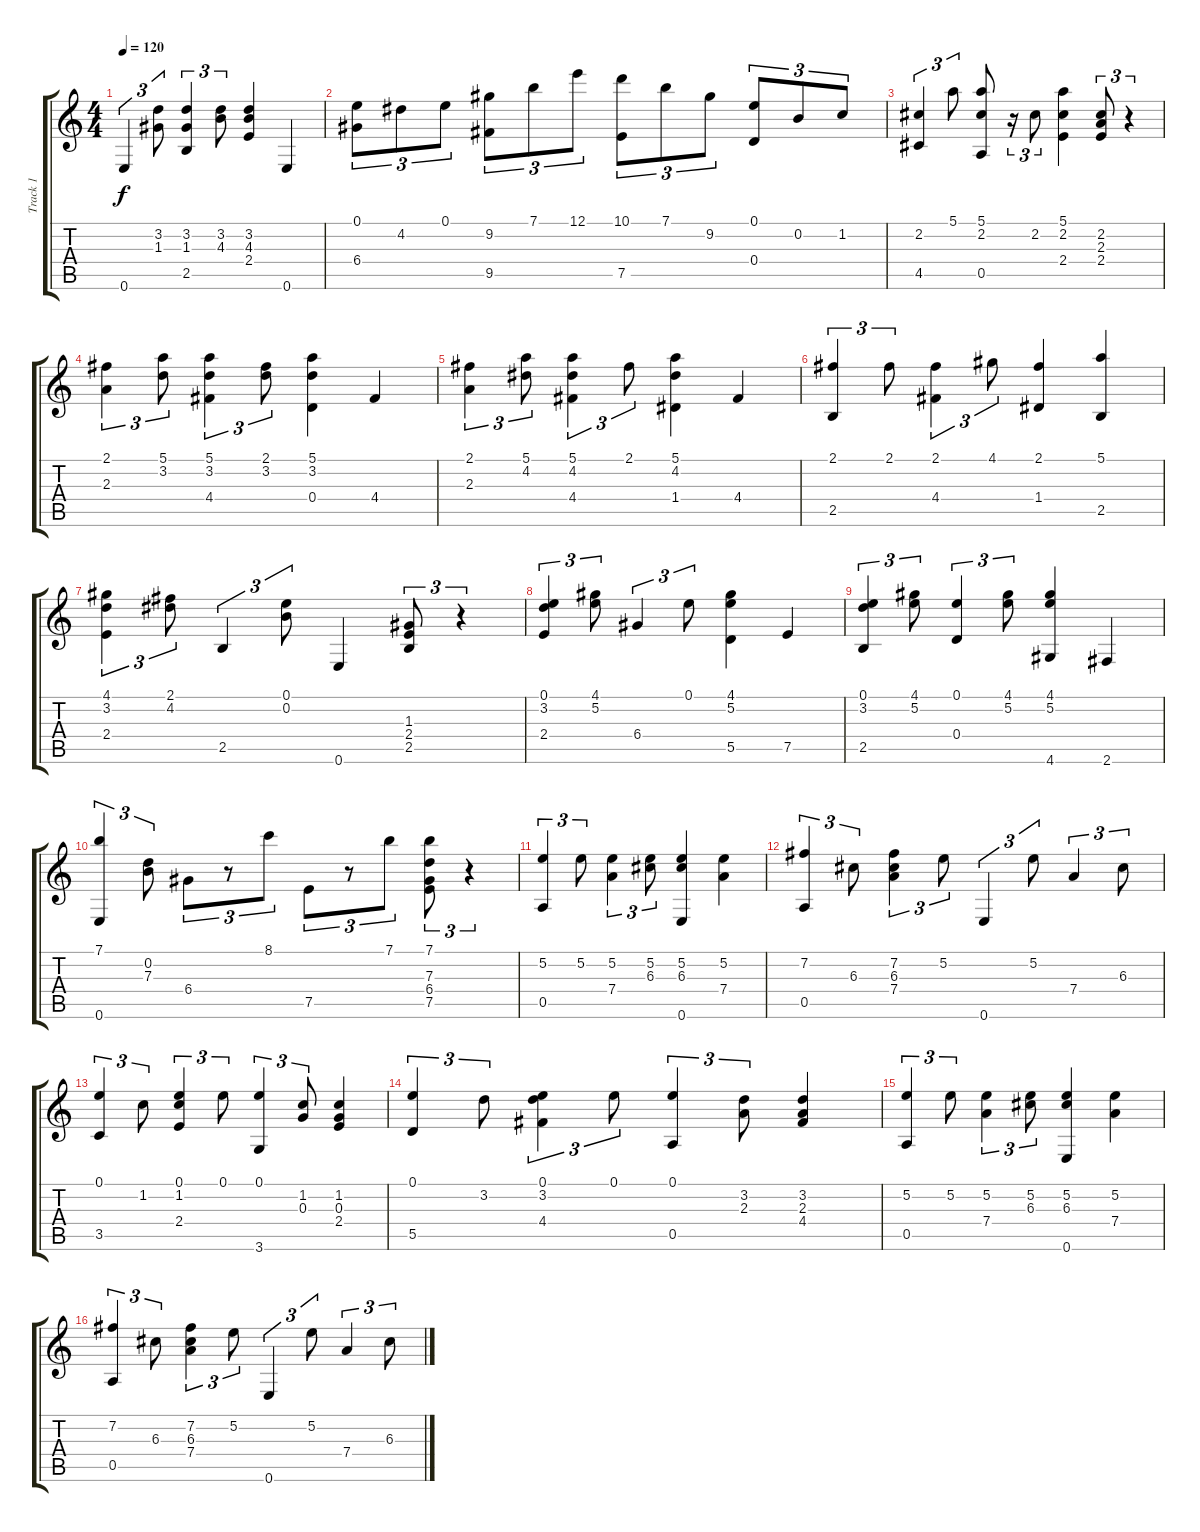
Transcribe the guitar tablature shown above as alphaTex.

\track ("Track 1" "Track 1") {instrument acousticguitarnylon}
\staff {score tabs}
\tuning (E4 B3 G3 D3 A2 E2) {hide}
\ts (4 4)
\tempo 120
\clef g2
\ks c
0.6.4{tu (3 2) dy f} (3.2 1.3).8{tu (3 2)} (3.2 1.3 2.5).4{tu (3 2)} (3.2 4.3).8{tu (3 2)} (3.2 4.3 2.4).4 0.6.4 |
(0.1 6.4).8{tu (3 2)} 4.2.8{tu (3 2)} 0.1.8{tu (3 2)} (9.2 9.5).8{tu (3 2)} 7.1.8{tu (3 2)} 12.1.8{tu (3 2)} (10.1 7.5).8{tu (3 2)} 7.1.8{tu (3 2)} 9.2.8{tu (3 2)} (0.1 0.4).8{tu (3 2)} 0.2.8{tu (3 2)} 1.2.8{tu (3 2)} |
(2.2 4.5).4{tu (3 2)} 5.1.8{tu (3 2)} (5.1 2.2 0.5).8 r.16{tu (3 2)} 2.2.8{tu (3 2)} (5.1 2.2 2.4).4 (2.2 2.3 2.4).8{tu (3 2)} r.4{tu (3 2)} |
(2.1 2.3).4{tu (3 2)} (5.1 3.2).8{tu (3 2)} (5.1 3.2 4.4).4{tu (3 2)} (2.1 3.2).8{tu (3 2)} (5.1 3.2 0.4).4 4.4.4 |
(2.1 2.3).4{tu (3 2)} (5.1 4.2).8{tu (3 2)} (5.1 4.2 4.4).4{tu (3 2)} 2.1.8{tu (3 2)} (5.1 4.2 1.4).4 4.4.4 |
(2.1 2.5).4{tu (3 2)} 2.1.8{tu (3 2)} (2.1 4.4).4{tu (3 2)} 4.1.8{tu (3 2)} (2.1 1.4).4 (5.1 2.5).4 |
(4.1 3.2 2.4).4{tu (3 2)} (2.1 4.2).8{tu (3 2)} 2.5.4{tu (3 2)} (0.1 0.2).8{tu (3 2)} 0.6.4 (1.3 2.4 2.5).8{tu (3 2)} r.4{tu (3 2)} |
(0.1 3.2 2.4).4{tu (3 2)} (4.1 5.2).8{tu (3 2)} 6.4.4{tu (3 2)} 0.1.8{tu (3 2)} (4.1 5.2 5.5).4 7.5.4 |
(0.1 3.2 2.5).4{tu (3 2)} (4.1 5.2).8{tu (3 2)} (0.1 0.4).4{tu (3 2)} (4.1 5.2).8{tu (3 2)} (4.1 5.2 4.6).4 2.6.4 |
(7.1 0.6).4{tu (3 2)} (0.2 7.3).8{tu (3 2)} 6.4.8{tu (3 2)} r.8{tu (3 2)} 8.1.8{tu (3 2)} 7.5.8{tu (3 2)} r.8{tu (3 2)} 7.1.8{tu (3 2)} (7.1 7.3 6.4 7.5).8{tu (3 2)} r.4{tu (3 2)} |
(5.2 0.5).4{tu (3 2)} 5.2.8{tu (3 2)} (5.2 7.4).4{tu (3 2)} (5.2 6.3).8{tu (3 2)} (5.2 6.3 0.6).4 (5.2 7.4).4 |
(7.2 0.5).4{tu (3 2)} 6.3.8{tu (3 2)} (7.2 6.3 7.4).4{tu (3 2)} 5.2.8{tu (3 2)} 0.6.4{tu (3 2)} 5.2.8{tu (3 2)} 7.4.4{tu (3 2)} 6.3.8{tu (3 2)} |
(0.1 3.5).4{tu (3 2)} 1.2.8{tu (3 2)} (0.1 1.2 2.4).4{tu (3 2)} 0.1.8{tu (3 2)} (0.1 3.6).4{tu (3 2)} (1.2 0.3).8{tu (3 2)} (1.2 0.3 2.4).4 |
(0.1 5.5).4{tu (3 2)} 3.2.8{tu (3 2)} (0.1 3.2 4.4).4{tu (3 2)} 0.1.8{tu (3 2)} (0.1 0.5).4{tu (3 2)} (3.2 2.3).8{tu (3 2)} (3.2 2.3 4.4).4 |
(5.2 0.5).4{tu (3 2)} 5.2.8{tu (3 2)} (5.2 7.4).4{tu (3 2)} (5.2 6.3).8{tu (3 2)} (5.2 6.3 0.6).4 (5.2 7.4).4 |
(7.2 0.5).4{tu (3 2)} 6.3.8{tu (3 2)} (7.2 6.3 7.4).4{tu (3 2)} 5.2.8{tu (3 2)} 0.6.4{tu (3 2)} 5.2.8{tu (3 2)} 7.4.4{tu (3 2)} 6.3.8{tu (3 2)}
